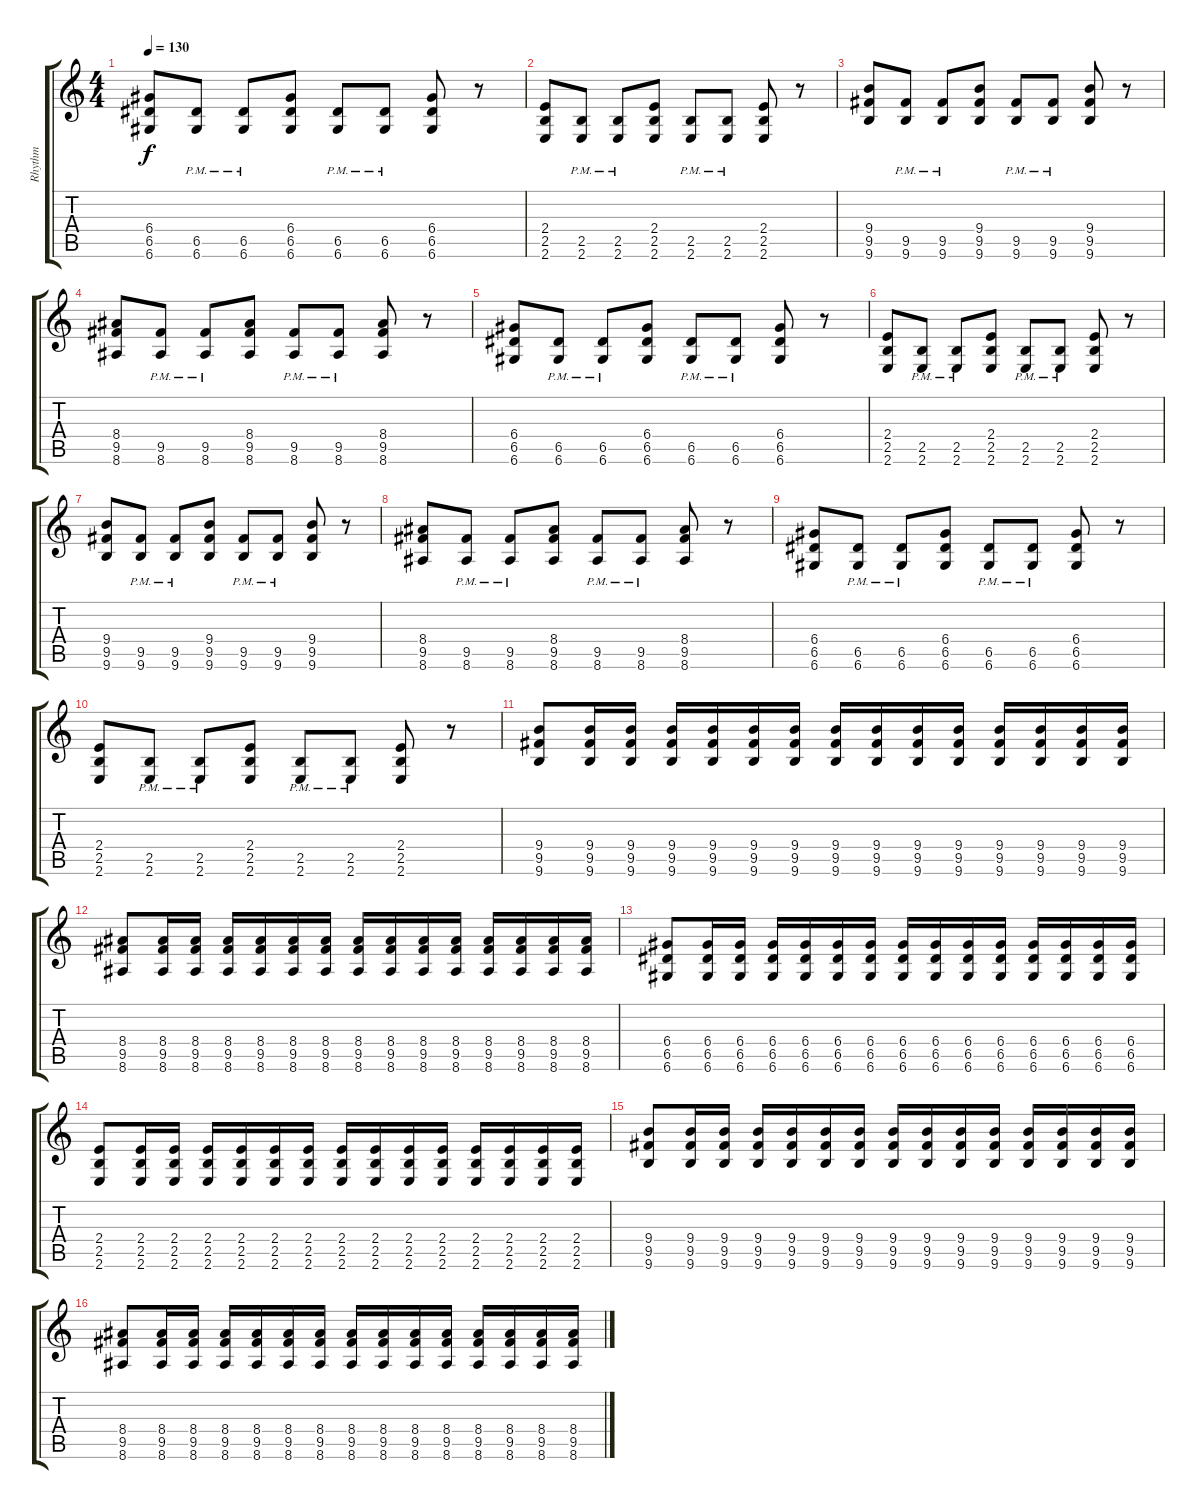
\track ("Rhythm" "Rhythm") {instrument overdrivenguitar}
\staff {score tabs}
\tuning (E4 B3 G3 D3 A2 D2) {hide}
\ts (4 4)
\tempo 130
\clef g2
\ks c
(6.4 6.5 6.6).8{dy f} (6.5{pm} 6.6{pm}).8 (6.5{pm} 6.6{pm}).8 (6.4 6.5 6.6).8 (6.5{pm} 6.6{pm}).8 (6.5{pm} 6.6{pm}).8 (6.4 6.5 6.6).8 r.8 |
(2.4 2.5 2.6).8 (2.5{pm} 2.6{pm}).8 (2.5{pm} 2.6{pm}).8 (2.4 2.5 2.6).8 (2.5{pm} 2.6{pm}).8 (2.5{pm} 2.6{pm}).8 (2.4 2.5 2.6).8 r.8 |
(9.4 9.5 9.6).8 (9.5{pm} 9.6{pm}).8 (9.5{pm} 9.6{pm}).8 (9.4 9.5 9.6).8 (9.5{pm} 9.6{pm}).8 (9.5{pm} 9.6{pm}).8 (9.4 9.5 9.6).8 r.8 |
(8.4 9.5 8.6).8 (9.5{pm} 8.6{pm}).8 (9.5{pm} 8.6{pm}).8 (8.4 9.5 8.6).8 (9.5{pm} 8.6{pm}).8 (9.5{pm} 8.6{pm}).8 (8.4 9.5 8.6).8 r.8 |
(6.4 6.5 6.6).8 (6.5{pm} 6.6{pm}).8 (6.5{pm} 6.6{pm}).8 (6.4 6.5 6.6).8 (6.5{pm} 6.6{pm}).8 (6.5{pm} 6.6{pm}).8 (6.4 6.5 6.6).8 r.8 |
(2.4 2.5 2.6).8 (2.5{pm} 2.6{pm}).8 (2.5{pm} 2.6{pm}).8 (2.4 2.5 2.6).8 (2.5{pm} 2.6{pm}).8 (2.5{pm} 2.6{pm}).8 (2.4 2.5 2.6).8 r.8 |
(9.4 9.5 9.6).8 (9.5{pm} 9.6{pm}).8 (9.5{pm} 9.6{pm}).8 (9.4 9.5 9.6).8 (9.5{pm} 9.6{pm}).8 (9.5{pm} 9.6{pm}).8 (9.4 9.5 9.6).8 r.8 |
(8.4 9.5 8.6).8 (9.5{pm} 8.6{pm}).8 (9.5{pm} 8.6{pm}).8 (8.4 9.5 8.6).8 (9.5{pm} 8.6{pm}).8 (9.5{pm} 8.6{pm}).8 (8.4 9.5 8.6).8 r.8 |
(6.4 6.5 6.6).8 (6.5{pm} 6.6{pm}).8 (6.5{pm} 6.6{pm}).8 (6.4 6.5 6.6).8 (6.5{pm} 6.6{pm}).8 (6.5{pm} 6.6{pm}).8 (6.4 6.5 6.6).8 r.8 |
(2.4 2.5 2.6).8 (2.5{pm} 2.6{pm}).8 (2.5{pm} 2.6{pm}).8 (2.4 2.5 2.6).8 (2.5{pm} 2.6{pm}).8 (2.5{pm} 2.6{pm}).8 (2.4 2.5 2.6).8 r.8 |
(9.4 9.5 9.6).8 (9.4 9.5 9.6).16 (9.4 9.5 9.6).16 (9.4 9.5 9.6).16 (9.4 9.5 9.6).16 (9.4 9.5 9.6).16 (9.4 9.5 9.6).16 (9.4 9.5 9.6).16 (9.4 9.5 9.6).16 (9.4 9.5 9.6).16 (9.4 9.5 9.6).16 (9.4 9.5 9.6).16 (9.4 9.5 9.6).16 (9.4 9.5 9.6).16 (9.4 9.5 9.6).16 |
(8.4 9.5 8.6).8 (8.4 9.5 8.6).16 (8.4 9.5 8.6).16 (8.4 9.5 8.6).16 (8.4 9.5 8.6).16 (8.4 9.5 8.6).16 (8.4 9.5 8.6).16 (8.4 9.5 8.6).16 (8.4 9.5 8.6).16 (8.4 9.5 8.6).16 (8.4 9.5 8.6).16 (8.4 9.5 8.6).16 (8.4 9.5 8.6).16 (8.4 9.5 8.6).16 (8.4 9.5 8.6).16 |
(6.4 6.5 6.6).8 (6.4 6.5 6.6).16 (6.4 6.5 6.6).16 (6.4 6.5 6.6).16 (6.4 6.5 6.6).16 (6.4 6.5 6.6).16 (6.4 6.5 6.6).16 (6.4 6.5 6.6).16 (6.4 6.5 6.6).16 (6.4 6.5 6.6).16 (6.4 6.5 6.6).16 (6.4 6.5 6.6).16 (6.4 6.5 6.6).16 (6.4 6.5 6.6).16 (6.4 6.5 6.6).16 |
(2.4 2.5 2.6).8 (2.4 2.5 2.6).16 (2.4 2.5 2.6).16 (2.4 2.5 2.6).16 (2.4 2.5 2.6).16 (2.4 2.5 2.6).16 (2.4 2.5 2.6).16 (2.4 2.5 2.6).16 (2.4 2.5 2.6).16 (2.4 2.5 2.6).16 (2.4 2.5 2.6).16 (2.4 2.5 2.6).16 (2.4 2.5 2.6).16 (2.4 2.5 2.6).16 (2.4 2.5 2.6).16 |
(9.4 9.5 9.6).8 (9.4 9.5 9.6).16 (9.4 9.5 9.6).16 (9.4 9.5 9.6).16 (9.4 9.5 9.6).16 (9.4 9.5 9.6).16 (9.4 9.5 9.6).16 (9.4 9.5 9.6).16 (9.4 9.5 9.6).16 (9.4 9.5 9.6).16 (9.4 9.5 9.6).16 (9.4 9.5 9.6).16 (9.4 9.5 9.6).16 (9.4 9.5 9.6).16 (9.4 9.5 9.6).16 |
(8.4 9.5 8.6).8 (8.4 9.5 8.6).16 (8.4 9.5 8.6).16 (8.4 9.5 8.6).16 (8.4 9.5 8.6).16 (8.4 9.5 8.6).16 (8.4 9.5 8.6).16 (8.4 9.5 8.6).16 (8.4 9.5 8.6).16 (8.4 9.5 8.6).16 (8.4 9.5 8.6).16 (8.4 9.5 8.6).16 (8.4 9.5 8.6).16 (8.4 9.5 8.6).16 (8.4 9.5 8.6).16
